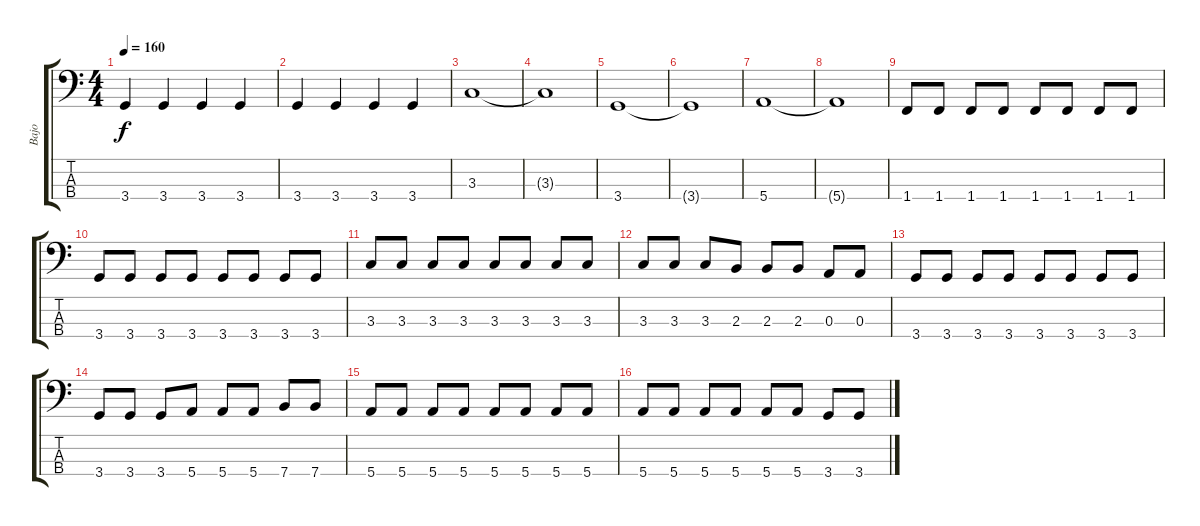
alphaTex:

\track ("Bajo" "Bajo") {instrument electricbassfinger}
\staff {score tabs}
\tuning (G2 D2 A1 E1) {hide}
\ts (4 4)
\tempo 160
\clef f4
\ks c
3.4.4{dy f} 3.4.4 3.4.4 3.4.4 |
3.4.4 3.4.4 3.4.4 3.4.4 |
3.3.1 |
3.3{t}.1 |
3.4.1 |
3.4{t}.1 |
5.4.1 |
5.4{t}.1 |
1.4.8 1.4.8 1.4.8 1.4.8 1.4.8 1.4.8 1.4.8 1.4.8 |
3.4.8 3.4.8 3.4.8 3.4.8 3.4.8 3.4.8 3.4.8 3.4.8 |
3.3.8 3.3.8 3.3.8 3.3.8 3.3.8 3.3.8 3.3.8 3.3.8 |
3.3.8 3.3.8 3.3.8 2.3.8 2.3.8 2.3.8 0.3.8 0.3.8 |
3.4.8 3.4.8 3.4.8 3.4.8 3.4.8 3.4.8 3.4.8 3.4.8 |
3.4.8 3.4.8 3.4.8 5.4.8 5.4.8 5.4.8 7.4.8 7.4.8 |
5.4.8 5.4.8 5.4.8 5.4.8 5.4.8 5.4.8 5.4.8 5.4.8 |
5.4.8 5.4.8 5.4.8 5.4.8 5.4.8 5.4.8 3.4.8 3.4.8
